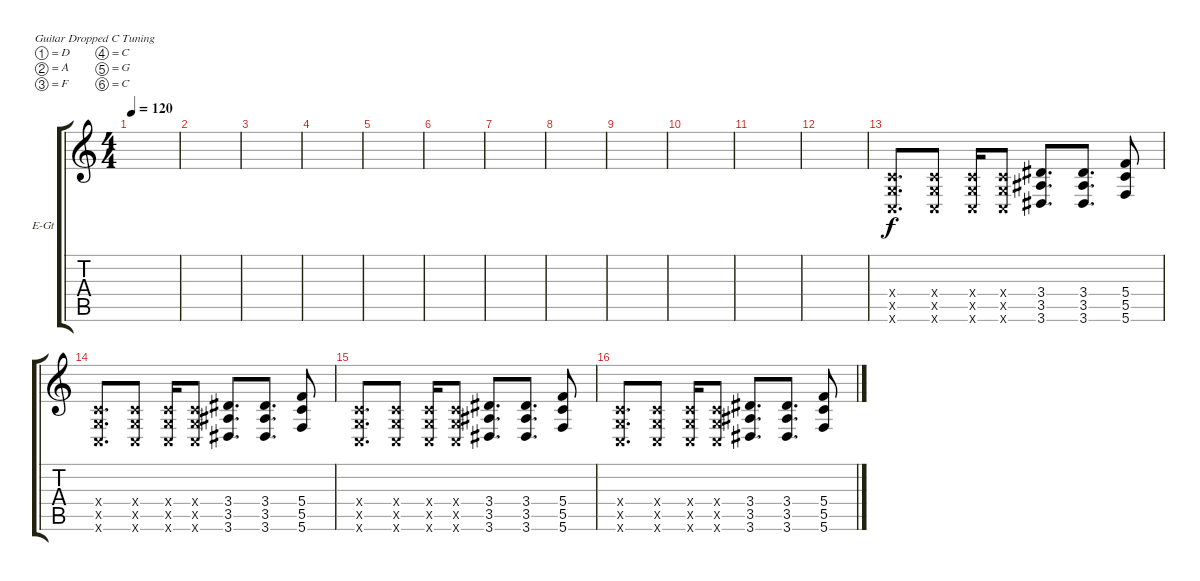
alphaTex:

\defaultSystemsLayout 4
\bracketExtendMode groupsimilarinstruments
\firstSystemTrackNameOrientation horizontal
\otherSystemsTrackNameOrientation horizontal
\track ("Uruha II" "E-Gt") {instrument distortionguitar}
\staff {score tabs}
\tuning (D4 A3 F3 C3 G2 C2)
\ts (4 4)
\tempo 120
\clef g2
\ks c
|
|
|
|
|
|
|
|
|
|
|
|
(0.6{x} 0.5{x} 0.4{x}).8{d} (0.5{x} 0.6{x} 0.4{x}).8 (0.6{x} 0.5{x} 0.4{x}).16 (0.5{x} 0.6{x} 0.4{x}).8 (3.6 3.5 3.4).8{d} (3.6 3.5 3.4).8{d} (5.6 5.5 5.4).8 |
(0.6{x} 0.5{x} 0.4{x}).8{d} (0.5{x} 0.6{x} 0.4{x}).8 (0.6{x} 0.5{x} 0.4{x}).16 (0.5{x} 0.6{x} 0.4{x}).8 (3.6 3.5 3.4).8{d} (3.6 3.5 3.4).8{d} (5.6 5.5 5.4).8 |
(0.6{x} 0.5{x} 0.4{x}).8{d} (0.5{x} 0.6{x} 0.4{x}).8 (0.6{x} 0.5{x} 0.4{x}).16 (0.5{x} 0.6{x} 0.4{x}).8 (3.6 3.5 3.4).8{d} (3.6 3.5 3.4).8{d} (5.6 5.5 5.4).8 |
(0.6{x} 0.5{x} 0.4{x}).8{d} (0.5{x} 0.6{x} 0.4{x}).8 (0.6{x} 0.5{x} 0.4{x}).16 (0.5{x} 0.6{x} 0.4{x}).8 (3.6 3.5 3.4).8{d} (3.6 3.5 3.4).8{d} (5.6 5.5 5.4).8
